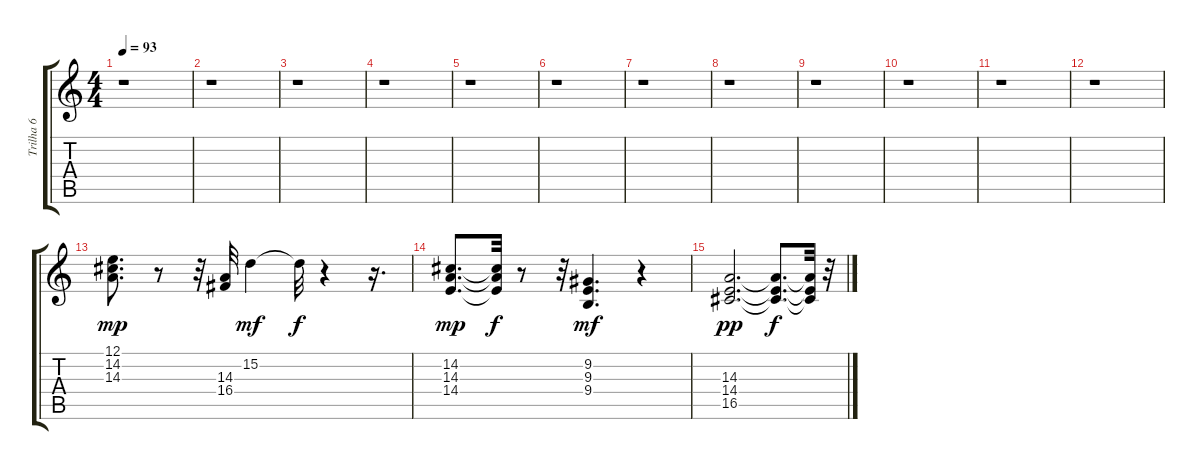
\track ("Trilha 6" "Trilha 6") {instrument choiraahs}
\staff {score tabs}
\tuning (E4 B3 G3 D3 A2 E2) {hide}
\ts (4 4)
\tempo 93
\clef g2
\ks c
r.1{dy f} |
r.1 |
r.1 |
r.1 |
r.1 |
r.1 |
r.1 |
r.1 |
r.1 |
r.1 |
r.1 |
r.1 |
(12.1 14.2 14.3).8{d dy mp} r.8 r.32 (14.3 16.4).32 15.2.4{dy mf} 15.2{t}.32{dy f} r.4 r.16{d} |
(14.2 14.3 14.4).8{d dy mp} (14.2{t} 14.3{t} 14.4{t}).32{dy f} r.8 r.32 (9.2 9.3 9.4).4{d dy mf} r.4 |
(14.3 14.4 16.5).2{d dy pp} (14.3{t} 14.4{t} 16.5{t}).8{d dy f} (14.3{t} 14.4{t} 16.5{t}).32 r.32
